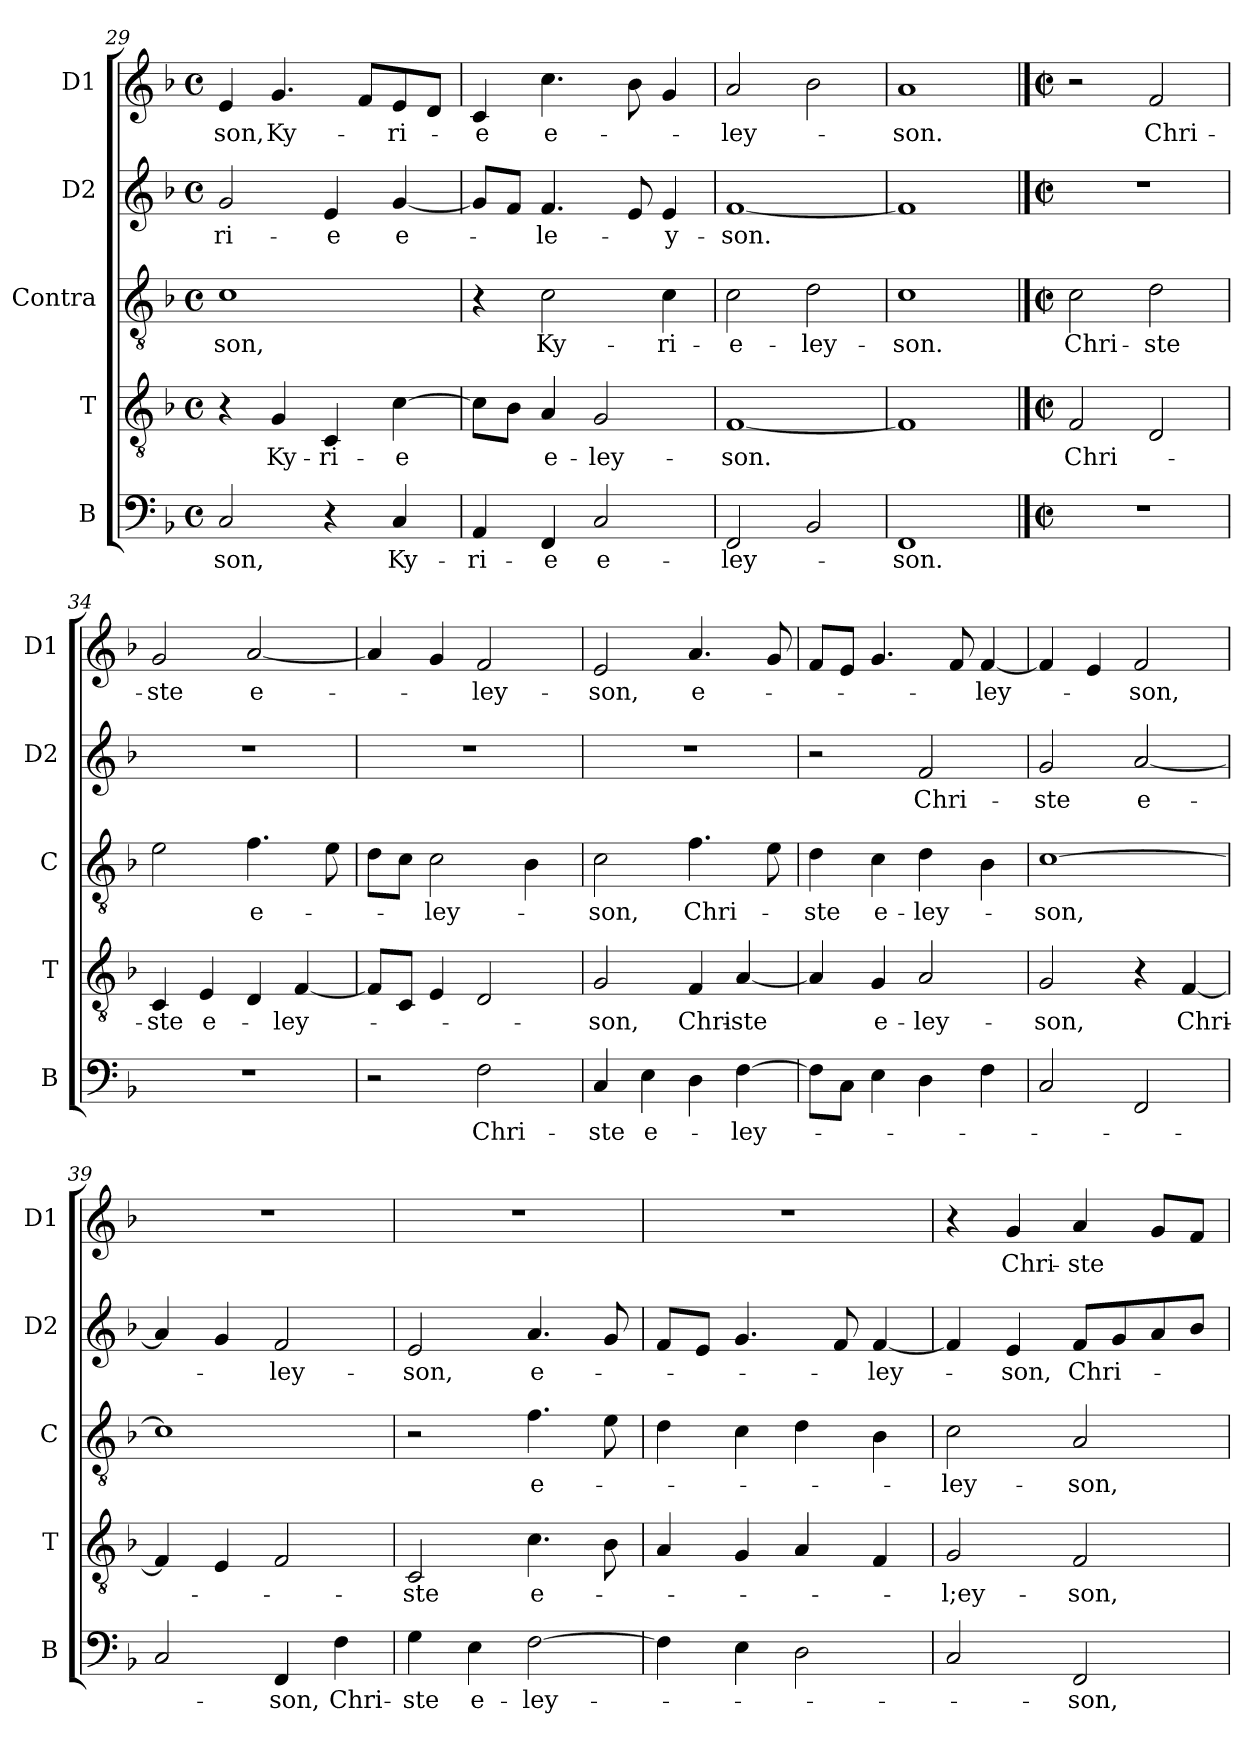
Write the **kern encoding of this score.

**kern	**text	**kern	**text	**kern	**text	**kern	**text	**kern	**text
*part5	*part5	*part4	*part4	*part3	*part3	*part2	*part2	*part1	*part1
*staff5	*staff5	*staff4	*staff4	*staff3	*staff3	*staff2	*staff2	*staff1	*staff1
*I"B	*	*I"T	*	*I"Contra	*	*I"D2	*	*I"D1	*
*I'B	*	*I'T	*	*I'C	*	*I'D2	*	*I'D1	*
*clefF4	*	*clefGv2	*	*clefGv2	*	*clefG2	*	*clefG2	*
*k[b-]	*	*k[b-]	*	*k[b-]	*	*k[b-]	*	*k[b-]	*
*M4/4	*	*M4/4	*	*M4/4	*	*M4/4	*	*M4/4	*
*met(c)	*	*met(c)	*	*met(c)	*	*met(c)	*	*met(c)	*
=29	=29	=29	=29	=29	=29	=29	=29	=29	=29
2C/	-son,	4r	.	1c	-son,	2g/	-ri-	4e/	-son,
.	.	4G/	Ky-	.	.	.	.	4.g/	Ky-
4r	.	4C/	-ri-	.	.	4e/	-e	.	.
.	.	.	.	.	.	.	.	8f/L	.
4C/	Ky-	[4c\	-e	.	.	[4g/	e-	8e/	-ri-
.	.	.	.	.	.	.	.	8d/J	.
=30	=30	=30	=30	=30	=30	=30	=30	=30	=30
4AA/	-ri-	8c\L]	.	4r	.	8g/L]	.	4c/	-e
.	.	8B-\J	.	.	.	8f/J	.	.	.
4FF/	-e	4A/	e-	2c\	Ky-	4.f/	-le-	4.cc\	e-
2C/	e-	2G/	-ley-	.	.	.	.	.	.
.	.	.	.	.	.	8e/	.	8b-\	.
.	.	.	.	4c\	-ri-	4e/	-y-	4g/	.
=31	=31	=31	=31	=31	=31	=31	=31	=31	=31
2FF/	-ley-	[1F	-son.	2c\	-e-	[1f	-son.	2a/	-ley-
2BB-/	.	.	.	2d\	-ley-	.	.	2b-\	.
=32	=32	=32	=32	=32	=32	=32	=32	=32	=32
1FF	-son.	1F]	.	1c	-son.	1f]	.	1a	-son.
==33	==33	==33	==33	==33	==33	==33	==33	==33	==33
*M2/2	*	*M2/2	*	*M2/2	*	*M2/2	*	*M2/2	*
*met(c|)	*	*met(c|)	*	*met(c|)	*	*met(c|)	*	*met(c|)	*
1r	.	2F/	Chri-	2c\	Chri-	1r	.	2r	.
.	.	2D/	.	2d\	-ste	.	.	2f/	Chri-
=34	=34	=34	=34	=34	=34	=34	=34	=34	=34
1r	.	4C/	-ste	2e\	.	1r	.	2g/	-ste
.	.	4E/	e-	.	.	.	.	.	.
.	.	4D/	.	4.f\	e-	.	.	[2a/	e-
.	.	[4F/	-ley-	.	.	.	.	.	.
.	.	.	.	8e\	.	.	.	.	.
=35	=35	=35	=35	=35	=35	=35	=35	=35	=35
2r	.	8F/L]	.	8d\L	.	1r	.	4a/]	.
.	.	8C/J	.	8c\J	.	.	.	.	.
.	.	4E/	.	2c\	-ley-	.	.	4g/	.
2F\	Chri-	2D/	.	.	.	.	.	2f/	-ley-
.	.	.	.	4B-\	.	.	.	.	.
=36	=36	=36	=36	=36	=36	=36	=36	=36	=36
4C/	-ste	2G/	-son,	2c\	-son,	1r	.	2e/	-son,
4E\	e-	.	.	.	.	.	.	.	.
4D\	.	4F/	Chri-	4.f\	Chri-	.	.	4.a/	e-
[4F\	-ley-	[4A/	-ste	.	.	.	.	.	.
.	.	.	.	8e\	.	.	.	8g/	.
=37	=37	=37	=37	=37	=37	=37	=37	=37	=37
8F\L]	.	4A/]	.	4d\	-ste	2r	.	8f/L	.
8C\J	.	.	.	.	.	.	.	8e/J	.
4E\	.	4G/	e-	4c\	e-	.	.	4.g/	.
4D\	.	2A/	-ley-	4d\	-ley-	2f/	Chri-	.	.
.	.	.	.	.	.	.	.	8f/	.
4F\	.	.	.	4B-\	.	.	.	[4f/	-ley-
=38	=38	=38	=38	=38	=38	=38	=38	=38	=38
2C/	.	2G/	-son,	[1c	-son,	2g/	-ste	4f/]	.
.	.	.	.	.	.	.	.	4e/	.
2FF/	.	4r	.	.	.	[2a/	e-	2f/	-son,
.	.	[4F/	Chri-	.	.	.	.	.	.
=39	=39	=39	=39	=39	=39	=39	=39	=39	=39
2C/	.	4F/]	.	1c]	.	4a/]	.	1r	.
.	.	4E/	.	.	.	4g/	.	.	.
4FF/	-son,	2F/	.	.	.	2f/	-ley-	.	.
4F\	Chri-	.	.	.	.	.	.	.	.
=40	=40	=40	=40	=40	=40	=40	=40	=40	=40
4G\	-ste	2C/	-ste	2r	.	2e/	-son,	1r	.
4E\	e-	.	.	.	.	.	.	.	.
[2F\	-ley-	4.c\	e-	4.f\	e-	4.a/	e-	.	.
.	.	8B-\	.	8e\	.	8g/	.	.	.
=41	=41	=41	=41	=41	=41	=41	=41	=41	=41
4F\]	.	4A/	.	4d\	.	8f/L	.	1r	.
.	.	.	.	.	.	8e/J	.	.	.
4E\	.	4G/	.	4c\	.	4.g/	.	.	.
2D\	.	4A/	.	4d\	.	.	.	.	.
.	.	.	.	.	.	8f/	.	.	.
.	.	4F/	.	4B-\	.	[4f/	-ley-	.	.
=42	=42	=42	=42	=42	=42	=42	=42	=42	=42
2C/	.	2G/	-l;ey-	2c\	-ley-	4f/]	.	4r	.
.	.	.	.	.	.	4e/	-son,	4g/	Chri-
2FF/	-son,	2F/	-son,	2A/	-son,	8f/L	Chri-	4a/	-ste
.	.	.	.	.	.	8g/	.	.	.
.	.	.	.	.	.	8a/	.	8g/L	.
.	.	.	.	.	.	8b-/J	.	8f/J	.
=	=	=	=	=	=	=	=	=	=
*-	*-	*-	*-	*-	*-	*-	*-	*-	*-
